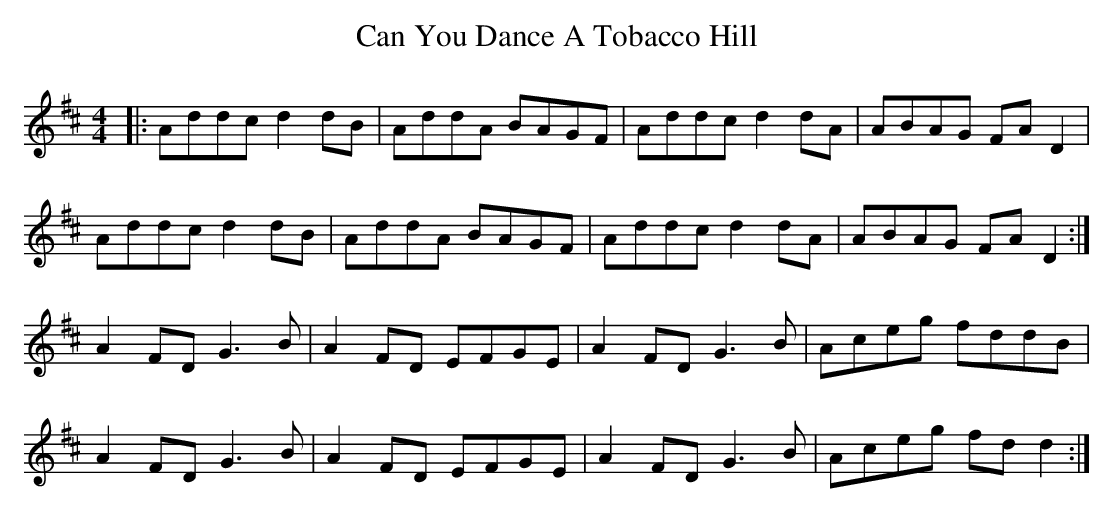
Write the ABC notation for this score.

X:1
T: Can You Dance A Tobacco Hill
M: 4/4
L: 1/8
K: Dmaj
|:Addc d2dB|AddA BAGF|Addc d2dA|ABAG FAD2|
Addc d2dB|AddA BAGF|Addc d2dA|ABAG FAD2:|
A2FD G3B|A2FD EFGE|A2FD G3B|Aceg fddB|
A2FD G3B|A2FD EFGE|A2FD G3B|Aceg fdd2:|
